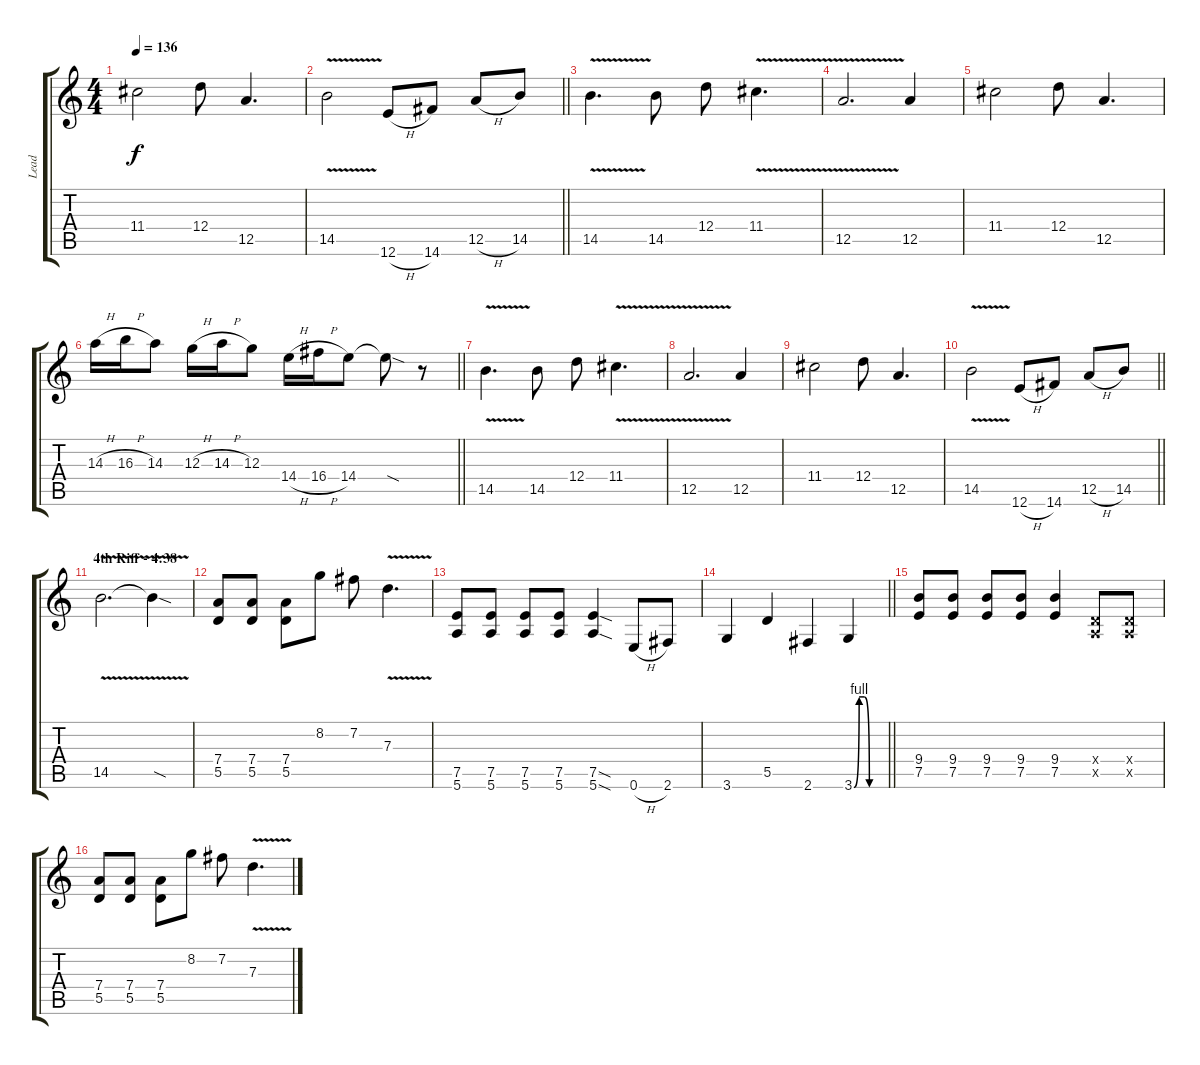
\track ("Lead" "Lead") {instrument distortionguitar}
\staff {score tabs}
\tuning (E4 B3 G3 D3 A2 E2) {hide}
\ts (4 4)
\tempo 136
\clef g2
\ks c
11.4.2{dy f} 12.4.8 12.5.4{d} |
\barLineRight lightlight
14.5{v}.2 12.6{h}.8 14.6.8 12.5{h}.8 14.5.8 |
14.5{v}.4{d} 14.5.8 12.4.8 11.4{v}.4{d} |
12.5{v}.2{d} 12.5.4 |
11.4.2 12.4.8 12.5.4{d} |
\barLineRight lightlight
14.3{h}.16 16.3{h}.16 14.3.8 12.3{h}.16 14.3{h}.16 12.3.8 14.4{h}.16 16.4{h}.16 14.4.8 14.4{sod t}.8 r.8 |
14.5{v}.4{d} 14.5.8 12.4.8 11.4{v}.4{d} |
12.5{v}.2{d} 12.5.4 |
11.4.2 12.4.8 12.5.4{d} |
\barLineRight lightlight
14.5{v}.2 12.6{h}.8 14.6.8 12.5{h}.8 14.5.8 |
\section ("" "4th Riff - 4:38")
14.5{v}.2{d} 14.5{sod t}.4 |
(7.4 5.5).8 (7.4 5.5).8 (7.4 5.5).8 8.2.8 7.2.8 7.3{v}.4{d} |
(7.5 5.6).8 (7.5 5.6).8 (7.5 5.6).8 (7.5 5.6).8 (7.5{sod} 5.6{sod}).4 0.6{h}.8 2.6.8 |
\barLineRight lightlight
3.6.4 5.5.4 2.6.4 3.6{be (custom 0 0 10 4 20 4 30 0 60 0)}.4 |
(9.4 7.5).8 (9.4 7.5).8 (9.4 7.5).8 (9.4 7.5).8 (9.4 7.5).4 (0.4{x} 0.5{x}).8 (0.4{x} 0.5{x}).8 |
(7.4 5.5).8 (7.4 5.5).8 (7.4 5.5).8 8.2.8 7.2.8 7.3{v}.4{d}
